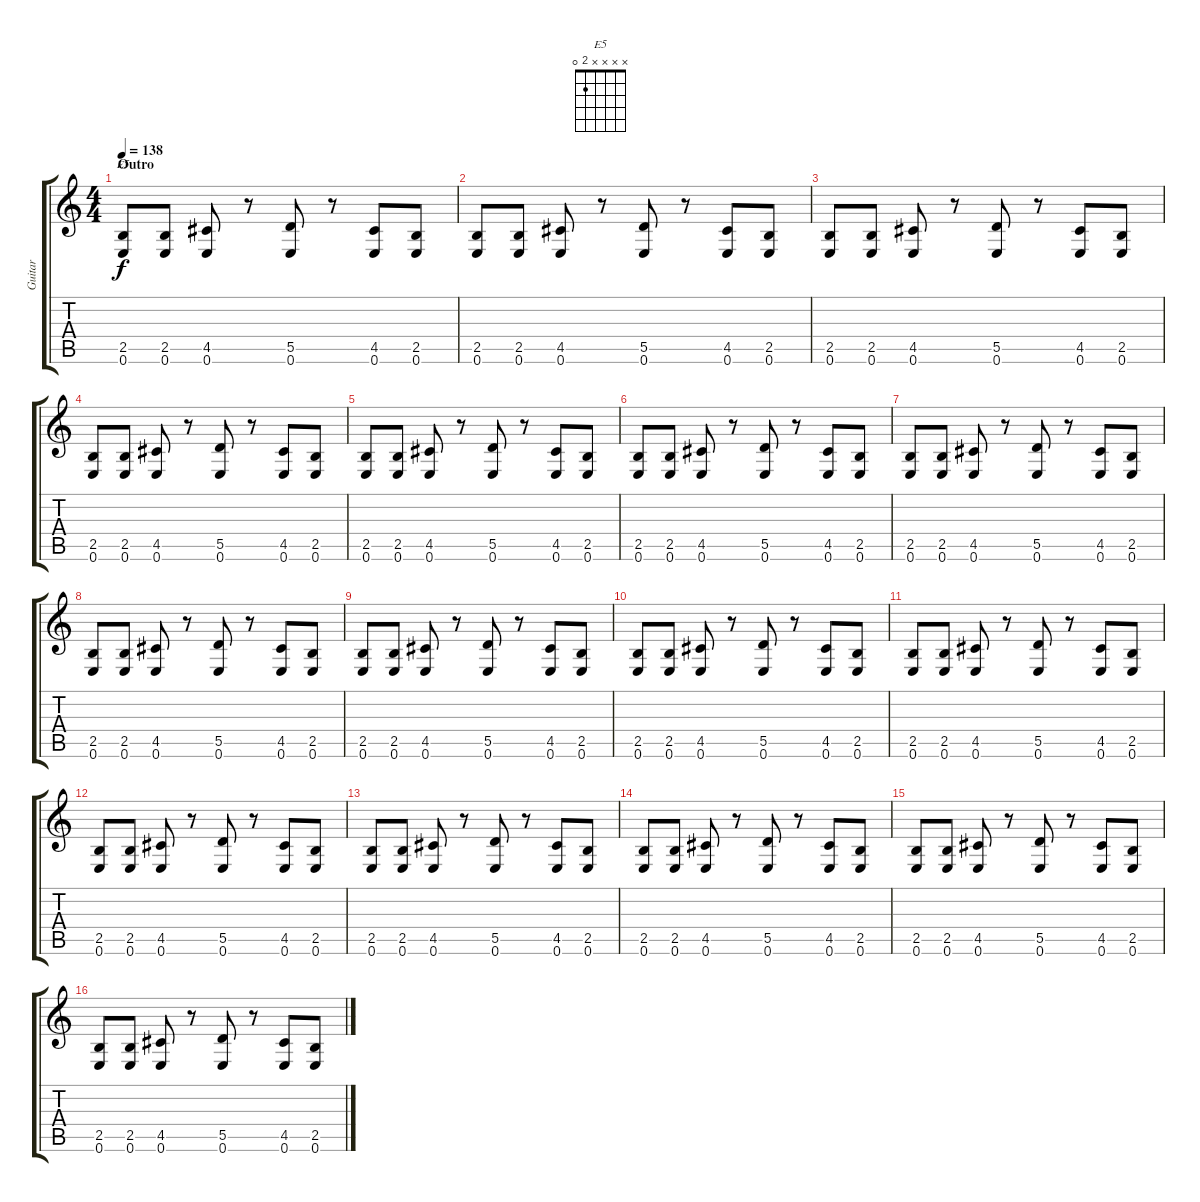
\track ("Guitar" "Guitar") {solo instrument electricguitarclean}
\staff {score tabs}
\tuning (E4 B3 G3 D3 A2 E2) {hide}
\chord ("E5" x x x x 2 0)
\ts (4 4)
\section ("" "Outro")
\tempo 138
\clef g2
\ks c
(2.5 0.6).8{ch "E5" dy f} (2.5 0.6).8 (4.5 0.6).8 r.8 (5.5 0.6).8 r.8 (4.5 0.6).8 (2.5 0.6).8 |
(2.5 0.6).8 (2.5 0.6).8 (4.5 0.6).8 r.8 (5.5 0.6).8 r.8 (4.5 0.6).8 (2.5 0.6).8 |
(2.5 0.6).8 (2.5 0.6).8 (4.5 0.6).8 r.8 (5.5 0.6).8 r.8 (4.5 0.6).8 (2.5 0.6).8 |
(2.5 0.6).8 (2.5 0.6).8 (4.5 0.6).8 r.8 (5.5 0.6).8 r.8 (4.5 0.6).8 (2.5 0.6).8 |
(2.5 0.6).8 (2.5 0.6).8 (4.5 0.6).8 r.8 (5.5 0.6).8 r.8 (4.5 0.6).8 (2.5 0.6).8 |
(2.5 0.6).8 (2.5 0.6).8 (4.5 0.6).8 r.8 (5.5 0.6).8 r.8 (4.5 0.6).8 (2.5 0.6).8 |
(2.5 0.6).8 (2.5 0.6).8 (4.5 0.6).8 r.8 (5.5 0.6).8 r.8 (4.5 0.6).8 (2.5 0.6).8 |
(2.5 0.6).8 (2.5 0.6).8 (4.5 0.6).8 r.8 (5.5 0.6).8 r.8 (4.5 0.6).8 (2.5 0.6).8 |
(2.5 0.6).8{volume 13} (2.5 0.6).8 (4.5 0.6).8 r.8 (5.5 0.6).8 r.8 (4.5 0.6).8 (2.5 0.6).8 |
(2.5 0.6).8{volume 11} (2.5 0.6).8 (4.5 0.6).8 r.8 (5.5 0.6).8 r.8 (4.5 0.6).8 (2.5 0.6).8 |
(2.5 0.6).8{volume 10} (2.5 0.6).8 (4.5 0.6).8 r.8 (5.5 0.6).8 r.8 (4.5 0.6).8 (2.5 0.6).8 |
(2.5 0.6).8{volume 8} (2.5 0.6).8 (4.5 0.6).8 r.8 (5.5 0.6).8 r.8 (4.5 0.6).8 (2.5 0.6).8 |
(2.5 0.6).8{volume 6} (2.5 0.6).8 (4.5 0.6).8 r.8 (5.5 0.6).8 r.8 (4.5 0.6).8 (2.5 0.6).8 |
(2.5 0.6).8{volume 5} (2.5 0.6).8 (4.5 0.6).8 r.8 (5.5 0.6).8 r.8 (4.5 0.6).8 (2.5 0.6).8 |
(2.5 0.6).8{volume 3} (2.5 0.6).8 (4.5 0.6).8 r.8 (5.5 0.6).8 r.8 (4.5 0.6).8 (2.5 0.6).8 |
(2.5 0.6).8{volume 2} (2.5 0.6).8 (4.5 0.6).8 r.8 (5.5 0.6).8 r.8 (4.5 0.6).8 (2.5 0.6).8
